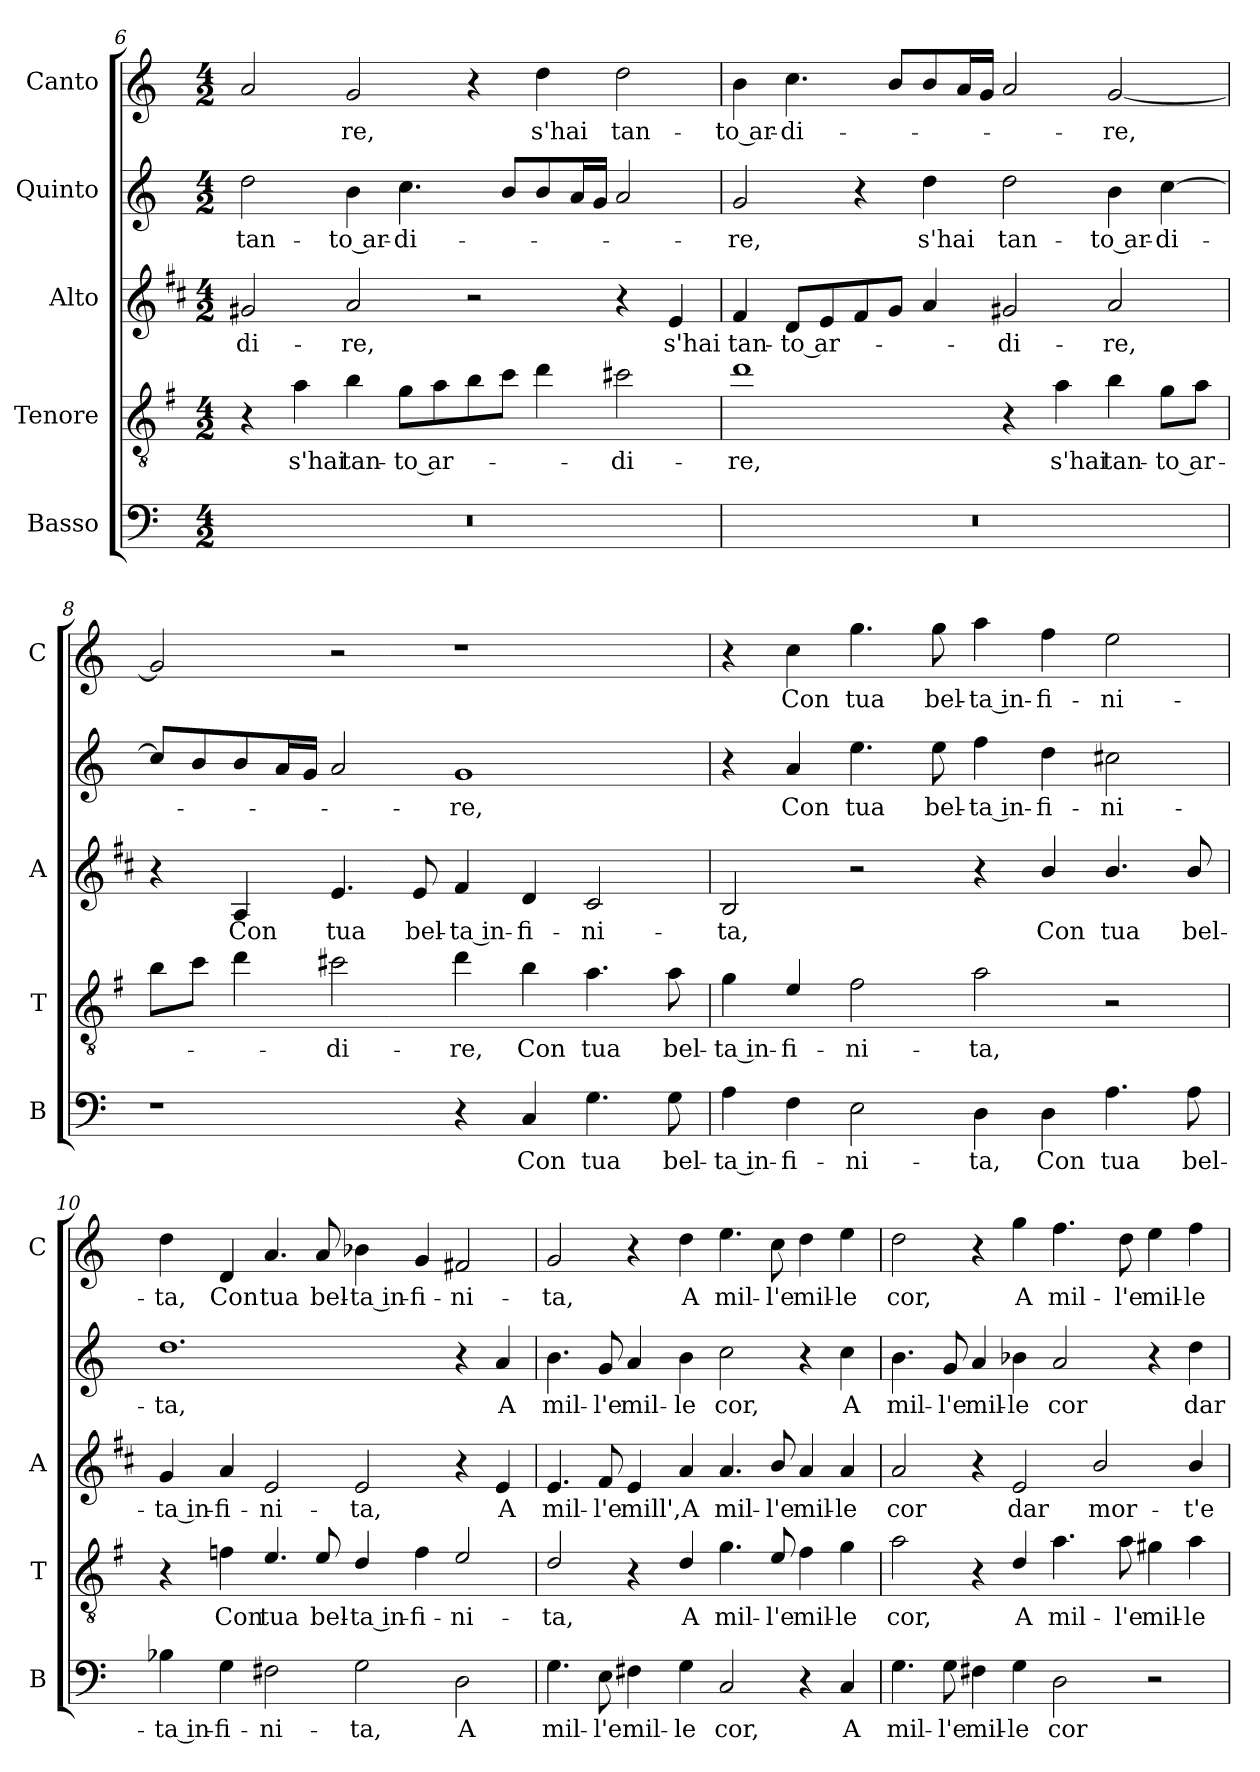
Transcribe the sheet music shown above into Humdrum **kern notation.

**kern	**text	**kern	**text	**kern	**text	**kern	**text	**kern	**text
*part5	*part5	*part4	*part4	*part3	*part3	*part2	*part2	*part1	*part1
*staff5	*staff5	*staff4	*staff4	*staff3	*staff3	*staff2	*staff2	*staff1	*staff1
*I"Basso	*	*I"Tenore	*	*I"Alto	*	*I"Quinto	*	*I"Canto	*
*I'B	*	*I'T	*	*I'A	*	*	*	*I'C	*
*clefF4	*	*clefGv2	*	*clefG2	*	*clefG2	*	*clefG2	*
*	*	*ITrd4c7	*	*ITrd1c2	*	*	*	*	*
*k[]	*	*k[]	*	*k[]	*	*k[]	*	*k[]	*
*C:	*	*C:	*	*C:	*	*C:	*	*C:	*
*M4/2	*	*M4/2	*	*M4/2	*	*M4/2	*	*M4/2	*
=6	=6	=6	=6	=6	=6	=6	=6	=6	=6
!	!	!	!	!	!LO:LY:b	!	!LO:LY:b	!	!
0r	.	4r	.	2f#X/	-di-	2dd\	tan-	2a/	.
!	!	!	!LO:LY:b	!	!	!	!	!	!
.	.	4d\	s'hai	.	.	.	.	.	.
!	!	!	!LO:LY:b	!	!LO:LY:b	!	!LO:LY:b	!	!LO:LY:b
.	.	4e\	tan-	2g/	-re,	4b\	-to ar-	2g/	-re,
!	!	!	!LO:LY:b	!	!	!	!LO:LY:b	!	!
.	.	8c\L	-to ar-	.	.	4.cc\	-di-	.	.
.	.	8d\	.	.	.	.	.	.	.
.	.	8e\	.	2r	.	.	.	4r	.
.	.	8f\J	.	.	.	8b/L	.	.	.
!	!	!	!	!	!	!	!	!	!LO:LY:b
.	.	4g\	.	.	.	8b/	.	4dd\	s'hai
.	.	.	.	.	.	16a/L	.	.	.
.	.	.	.	.	.	16g/JJ	.	.	.
!	!	!	!LO:LY:b	!	!	!	!	!	!LO:LY:b
.	.	2f#X\	-di-	4r	.	2a/	.	2dd\	tan-
!	!	!	!	!	!LO:LY:b	!	!	!	!
.	.	.	.	4d/	s'hai	.	.	.	.
!!LO:PB:g=z
=7	=7	=7	=7	=7	=7	=7	=7	=7	=7
!	!	!	!LO:LY:b	!	!LO:LY:b	!	!LO:LY:b	!	!LO:LY:b
0r	.	1g	-re,	4e/	tan-	2g/	-re,	4b\	-to ar-
!	!	!	!	!	!LO:LY:b	!	!	!	!LO:LY:b
.	.	.	.	8c/L	-to ar-	.	.	4.cc\	-di-
.	.	.	.	8d/	.	.	.	.	.
.	.	.	.	8e/	.	4r	.	.	.
.	.	.	.	8f/J	.	.	.	8b/L	.
!	!	!	!	!	!	!	!LO:LY:b	!	!
.	.	.	.	4g/	.	4dd\	s'hai	8b/	.
.	.	.	.	.	.	.	.	16a/L	.
.	.	.	.	.	.	.	.	16g/JJ	.
!	!	!	!	!	!LO:LY:b	!	!LO:LY:b	!	!
.	.	4r	.	2f#X/	-di-	2dd\	tan-	2a/	.
!	!	!	!LO:LY:b	!	!	!	!	!	!
.	.	4d\	s'hai	.	.	.	.	.	.
!	!	!	!LO:LY:b	!	!LO:LY:b	!	!LO:LY:b	!	!LO:LY:b
.	.	4e\	tan-	2g/	-re,	4b\	-to ar-	[2g/	-re,
!	!	!	!LO:LY:b	!	!	!	!LO:LY:b	!	!
.	.	8c\L	-to ar-	.	.	[4cc\	-di-	.	.
.	.	8d\J	.	.	.	.	.	.	.
=8	=8	=8	=8	=8	=8	=8	=8	=8	=8
1r	.	8e\L	.	4r	.	8cc/L]	.	2g/]	.
.	.	8f\J	.	.	.	8b/	.	.	.
!	!	!	!	!	!LO:LY:b	!	!	!	!
.	.	4g\	.	4G/	Con	8b/	.	.	.
.	.	.	.	.	.	16a/L	.	.	.
.	.	.	.	.	.	16g/JJ	.	.	.
!	!	!	!LO:LY:b	!	!LO:LY:b	!	!	!	!
.	.	2f#X\	-di-	4.d/	tua	2a/	.	2r	.
!	!	!	!	!	!LO:LY:b	!	!	!	!
.	.	.	.	8d/	bel-	.	.	.	.
!	!	!	!LO:LY:b	!	!LO:LY:b	!	!LO:LY:b	!	!
4r	.	4g\	-re,	4e/	-ta in-	1g	-re,	1r	.
!	!LO:LY:b	!	!LO:LY:b	!	!LO:LY:b	!	!	!	!
4C/	Con	4e\	Con	4c/	-fi-	.	.	.	.
!	!LO:LY:b	!	!LO:LY:b	!	!LO:LY:b	!	!	!	!
4.G\	tua	4.d\	tua	2B/	-ni-	.	.	.	.
!	!LO:LY:b	!	!LO:LY:b	!	!	!	!	!	!
8G\	bel-	8d\	bel-	.	.	.	.	.	.
=9	=9	=9	=9	=9	=9	=9	=9	=9	=9
!	!LO:LY:b	!	!LO:LY:b	!	!LO:LY:b	!	!	!	!
4A\	-ta in-	4c\	-ta in-	2A/	-ta,	4r	.	4r	.
!	!LO:LY:b	!	!LO:LY:b	!	!	!	!LO:LY:b	!	!LO:LY:b
4F\	-fi-	4A/	-fi-	.	.	4a/	Con	4cc\	Con
!	!LO:LY:b	!	!LO:LY:b	!	!	!	!LO:LY:b	!	!LO:LY:b
2E\	-ni-	2B\	-ni-	2r	.	4.ee\	tua	4.gg\	tua
!	!	!	!	!	!	!	!LO:LY:b	!	!LO:LY:b
.	.	.	.	.	.	8ee\	bel-	8gg\	bel-
!	!LO:LY:b	!	!LO:LY:b	!	!	!	!LO:LY:b	!	!LO:LY:b
4D\	-ta,	2d\	-ta,	4r	.	4ff\	-ta in-	4aa\	-ta in-
!	!LO:LY:b	!	!	!	!LO:LY:b	!	!LO:LY:b	!	!LO:LY:b
4D\	Con	.	.	4a/	Con	4dd\	-fi-	4ff\	-fi-
!	!LO:LY:b	!	!	!	!LO:LY:b	!	!LO:LY:b	!	!LO:LY:b
4.A\	tua	2r	.	4.a/	tua	2cc#X\	-ni-	2ee\	-ni-
!	!LO:LY:b	!	!	!	!LO:LY:b	!	!	!	!
8A\	bel-	.	.	8a/	bel-	.	.	.	.
!!LO:LB:g=z
=10	=10	=10	=10	=10	=10	=10	=10	=10	=10
!	!LO:LY:b	!	!	!	!LO:LY:b	!	!LO:LY:b	!	!LO:LY:b
4B-X\	-ta in-	4r	.	4f/	-ta in-	1.dd	-ta,	4dd\	-ta,
!	!LO:LY:b	!	!LO:LY:b	!	!LO:LY:b	!	!	!	!LO:LY:b
4G\	-fi-	4B-X\	Con	4g/	-fi-	.	.	4d/	Con
!	!LO:LY:b	!	!LO:LY:b	!	!LO:LY:b	!	!	!	!LO:LY:b
2F#X\	-ni-	4.A/	tua	2d/	-ni-	.	.	4.a/	tua
!	!	!	!LO:LY:b	!	!	!	!	!	!LO:LY:b
.	.	8A/	bel-	.	.	.	.	8a/	bel-
!	!LO:LY:b	!	!LO:LY:b	!	!LO:LY:b	!	!	!	!LO:LY:b
2G\	-ta,	4G/	-ta in-	2d/	-ta,	.	.	4b-X\	-ta in-
!	!	!	!LO:LY:b	!	!	!	!	!	!LO:LY:b
.	.	4B-\	-fi-	.	.	.	.	4g/	-fi-
!	!LO:LY:b	!	!LO:LY:b	!	!	!	!	!	!LO:LY:b
2D\	A	2A/	-ni-	4r	.	4r	.	2f#X/	-ni-
!	!	!	!	!	!LO:LY:b	!	!LO:LY:b	!	!
.	.	.	.	4d/	A	4a/	A	.	.
=11	=11	=11	=11	=11	=11	=11	=11	=11	=11
!	!LO:LY:b	!	!LO:LY:b	!	!LO:LY:b	!	!LO:LY:b	!	!LO:LY:b
4.G\	mil-	2G/	-ta,	4.d/	mil-	4.b\	mil-	2g/	-ta,
!	!LO:LY:b	!	!	!	!LO:LY:b	!	!LO:LY:b	!	!
8E\	-l'e	.	.	8e/	-l'e	8g/	-l'e	.	.
!	!LO:LY:b	!	!	!	!LO:LY:b	!	!LO:LY:b	!	!
4F#X\	mil-	4r	.	4d/	mill',	4a/	mil-	4r	.
!	!LO:LY:b	!	!LO:LY:b	!	!LO:LY:b	!	!LO:LY:b	!	!LO:LY:b
4G\	-le	4G/	A	4g/	A	4b\	-le	4dd\	A
!	!LO:LY:b	!	!LO:LY:b	!	!LO:LY:b	!	!LO:LY:b	!	!LO:LY:b
2C/	cor,	4.c\	mil-	4.g/	mil-	2cc\	cor,	4.ee\	mil-
!	!	!	!LO:LY:b	!	!LO:LY:b	!	!	!	!LO:LY:b
.	.	8A/	-l'e	8a/	-l'e	.	.	8cc\	-l'e
!	!	!	!LO:LY:b	!	!LO:LY:b	!	!	!	!LO:LY:b
4r	.	4B\	mil-	4g/	mil-	4r	.	4dd\	mil-
!	!LO:LY:b	!	!LO:LY:b	!	!LO:LY:b	!	!LO:LY:b	!	!LO:LY:b
4C/	A	4c\	-le	4g/	-le	4cc\	A	4ee\	-le
=12	=12	=12	=12	=12	=12	=12	=12	=12	=12
!	!LO:LY:b	!	!LO:LY:b	!	!LO:LY:b	!	!LO:LY:b	!	!LO:LY:b
4.G\	mil-	2d\	cor,	2g/	cor	4.b\	mil-	2dd\	cor,
!	!LO:LY:b	!	!	!	!	!	!LO:LY:b	!	!
8G\	-l'e	.	.	.	.	8g/	-l'e	.	.
!	!LO:LY:b	!	!	!	!	!	!LO:LY:b	!	!
4F#X\	mil-	4r	.	4r	.	4a/	mil-	4r	.
!	!LO:LY:b	!	!LO:LY:b	!	!LO:LY:b	!	!LO:LY:b	!	!LO:LY:b
4G\	-le	4G/	A	2d/	dar	4b-X\	-le	4gg\	A
!	!LO:LY:b	!	!LO:LY:b	!	!	!	!LO:LY:b	!	!LO:LY:b
2D\	cor	4.d\	mil-	.	.	2a/	cor	4.ff\	mil-
!	!	!	!	!	!LO:LY:b	!	!	!	!
.	.	.	.	2a/	mor-	.	.	.	.
!	!	!	!LO:LY:b	!	!	!	!	!	!LO:LY:b
.	.	8d\	-l'e	.	.	.	.	8dd\	-l'e
!	!	!	!LO:LY:b	!	!	!	!	!	!LO:LY:b
2r	.	4c#X\	mil-	.	.	4r	.	4ee\	mil-
!	!	!	!LO:LY:b	!	!LO:LY:b	!	!LO:LY:b	!	!LO:LY:b
.	.	4d\	-le	4a/	-t'e	4dd\	dar	4ff\	-le
=	=	=	=	=	=	=	=	=	=
*-	*-	*-	*-	*-	*-	*-	*-	*-	*-
